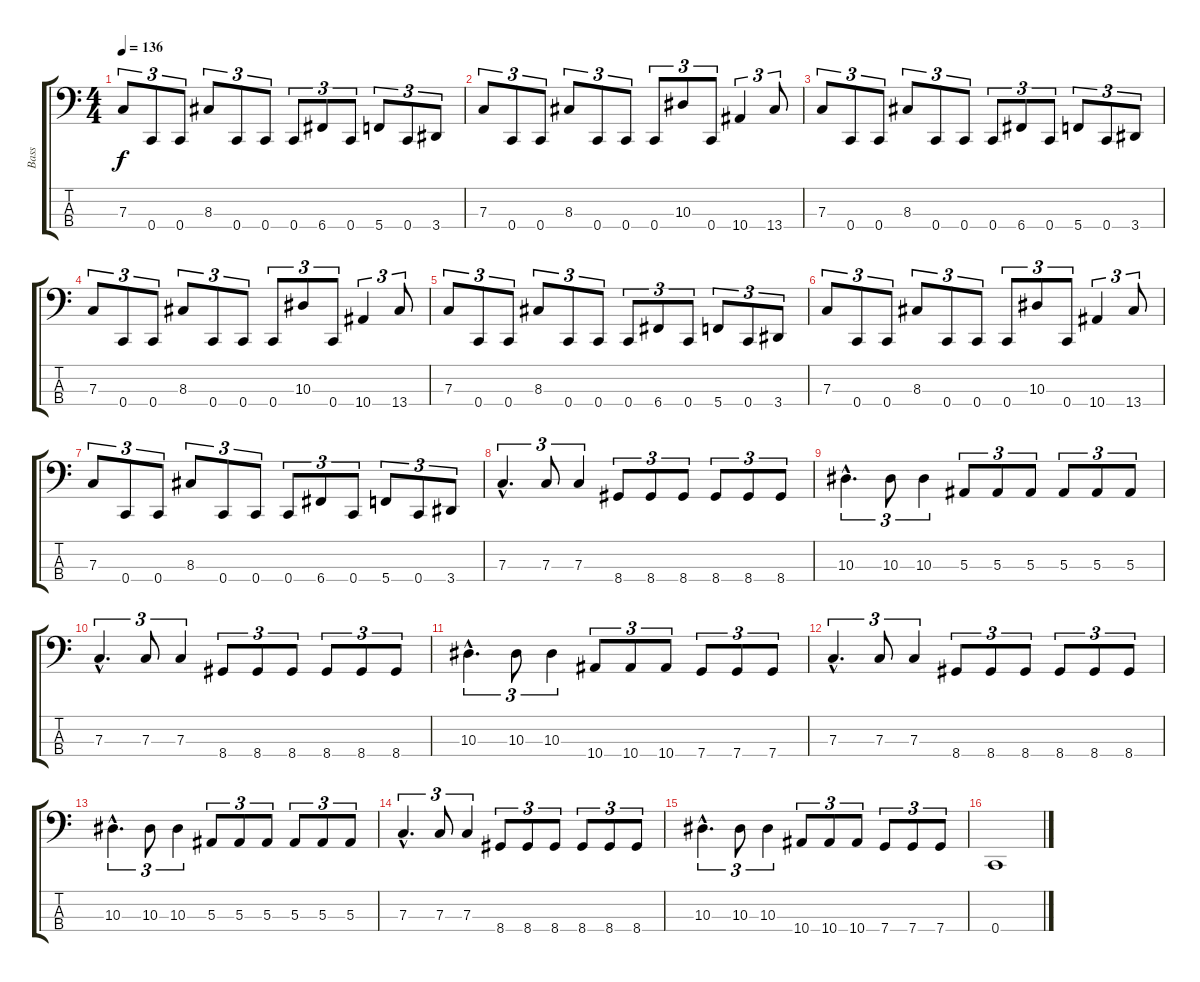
\track ("Bass" "Bass") {instrument electricbasspick}
\staff {score tabs}
\tuning (Eb2 Bb1 F1 C1) {hide}
\ts (4 4)
\tempo 136
\clef f4
\ks c
7.3.8{tu (3 2) dy f} 0.4.8{tu (3 2)} 0.4.8{tu (3 2)} 8.3.8{tu (3 2)} 0.4.8{tu (3 2)} 0.4.8{tu (3 2)} 0.4.8{tu (3 2)} 6.4.8{tu (3 2)} 0.4.8{tu (3 2)} 5.4.8{tu (3 2)} 0.4.8{tu (3 2)} 3.4.8{tu (3 2)} |
7.3.8{tu (3 2)} 0.4.8{tu (3 2)} 0.4.8{tu (3 2)} 8.3.8{tu (3 2)} 0.4.8{tu (3 2)} 0.4.8{tu (3 2)} 0.4.8{tu (3 2)} 10.3.8{tu (3 2)} 0.4.8{tu (3 2)} 10.4.4{tu (3 2)} 13.4.8{tu (3 2)} |
7.3.8{tu (3 2)} 0.4.8{tu (3 2)} 0.4.8{tu (3 2)} 8.3.8{tu (3 2)} 0.4.8{tu (3 2)} 0.4.8{tu (3 2)} 0.4.8{tu (3 2)} 6.4.8{tu (3 2)} 0.4.8{tu (3 2)} 5.4.8{tu (3 2)} 0.4.8{tu (3 2)} 3.4.8{tu (3 2)} |
7.3.8{tu (3 2)} 0.4.8{tu (3 2)} 0.4.8{tu (3 2)} 8.3.8{tu (3 2)} 0.4.8{tu (3 2)} 0.4.8{tu (3 2)} 0.4.8{tu (3 2)} 10.3.8{tu (3 2)} 0.4.8{tu (3 2)} 10.4.4{tu (3 2)} 13.4.8{tu (3 2)} |
7.3.8{tu (3 2)} 0.4.8{tu (3 2)} 0.4.8{tu (3 2)} 8.3.8{tu (3 2)} 0.4.8{tu (3 2)} 0.4.8{tu (3 2)} 0.4.8{tu (3 2)} 6.4.8{tu (3 2)} 0.4.8{tu (3 2)} 5.4.8{tu (3 2)} 0.4.8{tu (3 2)} 3.4.8{tu (3 2)} |
7.3.8{tu (3 2)} 0.4.8{tu (3 2)} 0.4.8{tu (3 2)} 8.3.8{tu (3 2)} 0.4.8{tu (3 2)} 0.4.8{tu (3 2)} 0.4.8{tu (3 2)} 10.3.8{tu (3 2)} 0.4.8{tu (3 2)} 10.4.4{tu (3 2)} 13.4.8{tu (3 2)} |
7.3.8{tu (3 2)} 0.4.8{tu (3 2)} 0.4.8{tu (3 2)} 8.3.8{tu (3 2)} 0.4.8{tu (3 2)} 0.4.8{tu (3 2)} 0.4.8{tu (3 2)} 6.4.8{tu (3 2)} 0.4.8{tu (3 2)} 5.4.8{tu (3 2)} 0.4.8{tu (3 2)} 3.4.8{tu (3 2)} |
7.3{hac}.4{d tu (3 2)} 7.3.8{tu (3 2)} 7.3.4{tu (3 2)} 8.4.8{tu (3 2)} 8.4.8{tu (3 2)} 8.4.8{tu (3 2)} 8.4.8{tu (3 2)} 8.4.8{tu (3 2)} 8.4.8{tu (3 2)} |
10.3{hac}.4{d tu (3 2)} 10.3.8{tu (3 2)} 10.3.4{tu (3 2)} 5.3.8{tu (3 2)} 5.3.8{tu (3 2)} 5.3.8{tu (3 2)} 5.3.8{tu (3 2)} 5.3.8{tu (3 2)} 5.3.8{tu (3 2)} |
7.3{hac}.4{d tu (3 2)} 7.3.8{tu (3 2)} 7.3.4{tu (3 2)} 8.4.8{tu (3 2)} 8.4.8{tu (3 2)} 8.4.8{tu (3 2)} 8.4.8{tu (3 2)} 8.4.8{tu (3 2)} 8.4.8{tu (3 2)} |
10.3{hac}.4{d tu (3 2)} 10.3.8{tu (3 2)} 10.3.4{tu (3 2)} 10.4.8{tu (3 2)} 10.4.8{tu (3 2)} 10.4.8{tu (3 2)} 7.4.8{tu (3 2)} 7.4.8{tu (3 2)} 7.4.8{tu (3 2)} |
7.3{hac}.4{d tu (3 2)} 7.3.8{tu (3 2)} 7.3.4{tu (3 2)} 8.4.8{tu (3 2)} 8.4.8{tu (3 2)} 8.4.8{tu (3 2)} 8.4.8{tu (3 2)} 8.4.8{tu (3 2)} 8.4.8{tu (3 2)} |
10.3{hac}.4{d tu (3 2)} 10.3.8{tu (3 2)} 10.3.4{tu (3 2)} 5.3.8{tu (3 2)} 5.3.8{tu (3 2)} 5.3.8{tu (3 2)} 5.3.8{tu (3 2)} 5.3.8{tu (3 2)} 5.3.8{tu (3 2)} |
7.3{hac}.4{d tu (3 2)} 7.3.8{tu (3 2)} 7.3.4{tu (3 2)} 8.4.8{tu (3 2)} 8.4.8{tu (3 2)} 8.4.8{tu (3 2)} 8.4.8{tu (3 2)} 8.4.8{tu (3 2)} 8.4.8{tu (3 2)} |
10.3{hac}.4{d tu (3 2)} 10.3.8{tu (3 2)} 10.3.4{tu (3 2)} 10.4.8{tu (3 2)} 10.4.8{tu (3 2)} 10.4.8{tu (3 2)} 7.4.8{tu (3 2)} 7.4.8{tu (3 2)} 7.4.8{tu (3 2)} |
0.4.1
